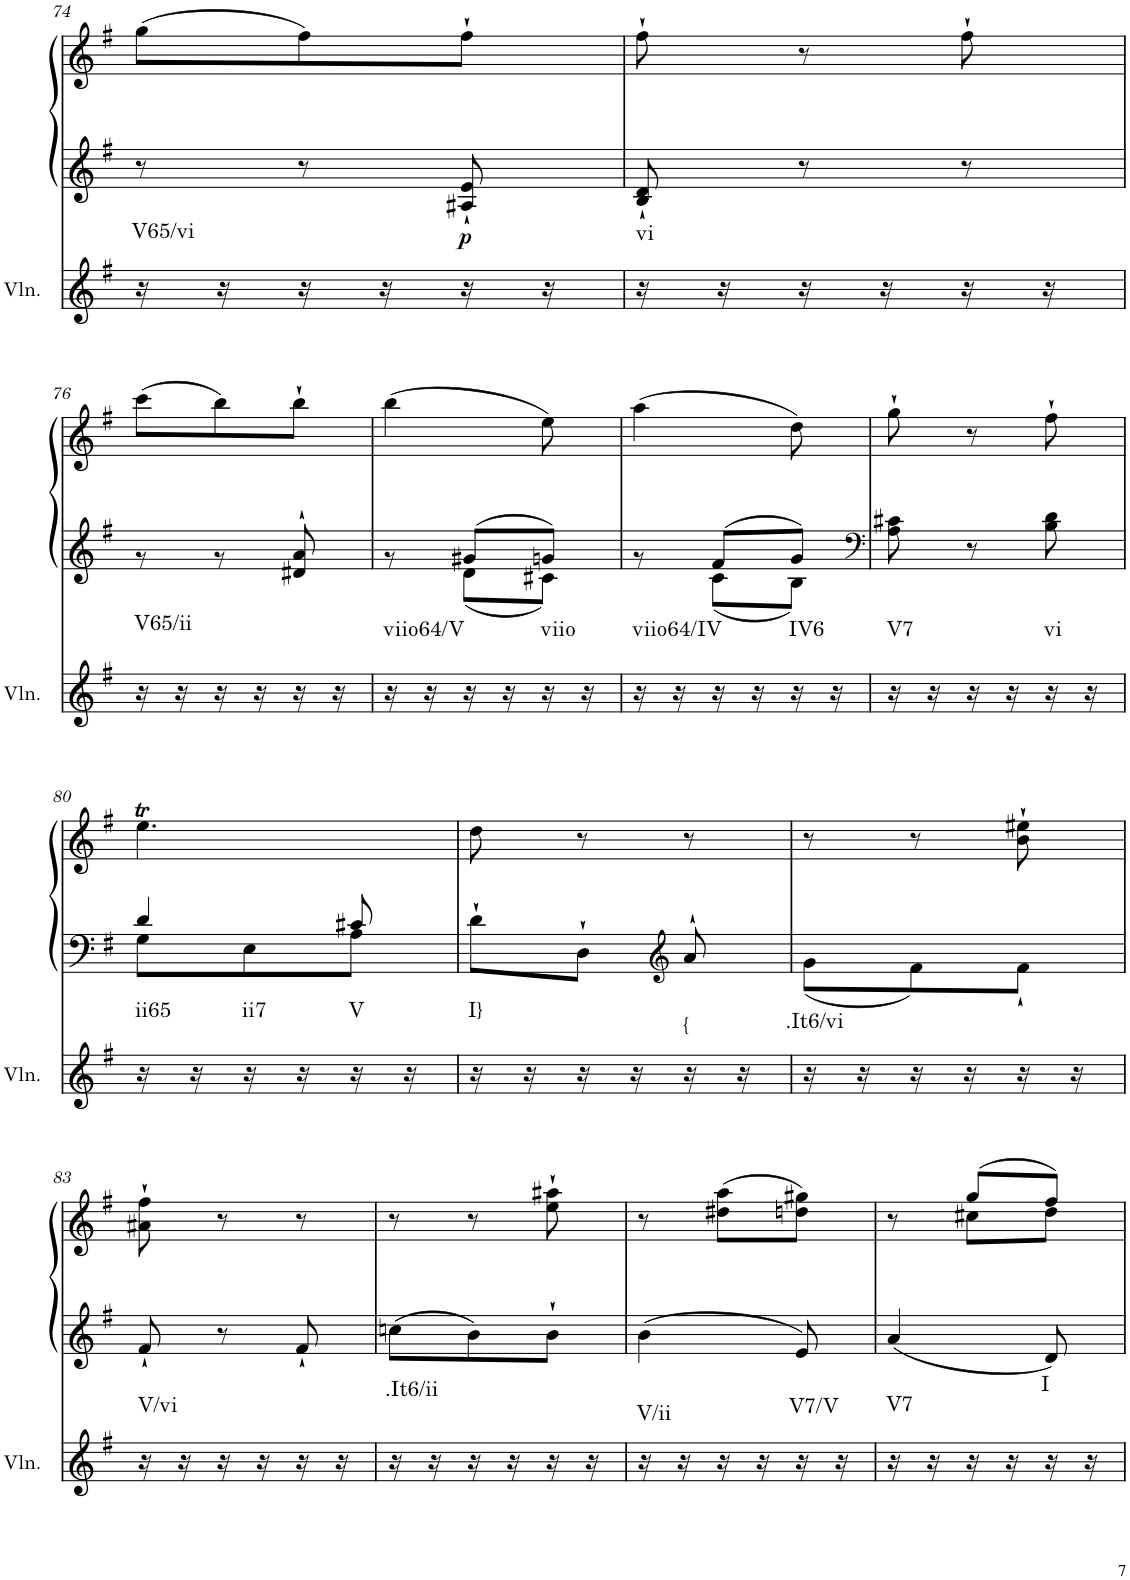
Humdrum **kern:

**kern	**harte	**kern	**kern	**dynam
*part2	*part2	*part1	*part1	*part1
*staff3	*	*staff2	*staff1	*staff1/2
*I"Violin	*	*I"Klavier linke Hand	*	*
*I'Vln.	*	*	*	*
!!LO:PB:g=z
*clefG2	*	*clefG2	*clefG2	*
*k[f#]	*	*k[f#]	*k[f#]	*
*M3/8	*	*M3/8	*M3/8	*
=74	=74	=74	=74	=74
!	!LO:H:kt=V65/vi	!	!	!
16r	N	8r	(8gg\L	.
16r	.	.	.	.
16r	.	8r	8ff#\)	.
16r	.	.	.	.
!	!	!	!	!LO:DY:b=2
16r	.	8A#X/` 8e/`	8ff#`\J	p
16r	.	.	.	.
=75	=75	=75	=75	=75
!	!LO:H:kt=vi	!	!	!
16r	N	8B/` 8d/`	8ff#`\	.
16r	.	.	.	.
16r	.	8r	8r	.
16r	.	.	.	.
16r	.	8r	8ff#`\	.
16r	.	.	.	.
!!LO:LB:g=z
=76	=76	=76	=76	=76
*	*	*^	*	*
!	!LO:H:kt=V65/ii	!	!	!	!
16r	N	4.ryy	8r	(8ccc\L	.
16r	.	.	.	.	.
16r	.	.	8r	8bb\)	.
16r	.	.	.	.	.
16r	.	.	8d#X/` 8a/`	8bb`\J	.
16r	.	.	.	.	.
=77	=77	=77	=77	=77	=77
!	!LO:H:kt=viio64/V	!	!	!	!
16r	N	8ryy	8r	(4bb\	.
16r	.	.	.	.	.
16r	.	8g#X/L	8d\L	.	.
16r	.	.	.	.	.
!	!LO:H:kt=viio	!	!	!	!
16r	N	8gn/J	8c#X\J	8ee\)	.
16r	.	.	.	.	.
=78	=78	=78	=78	=78	=78
!	!LO:H:kt=viio64/IV	!	!	!	!
16r	N	8ryy	8r	(4aa\	.
16r	.	.	.	.	.
16r	.	8f#/L	8c\L	.	.
16r	.	.	.	.	.
!	!LO:H:kt=IV6	!	!	!	!
16r	N	8g/J	8B\J	8dd\)	.
16r	.	.	.	.	.
*	*	*v	*v	*	*
=79	=79	=79	=79	=79
*	*	*clefF4	*	*
!	!LO:H:kt=V7	!	!	!
16r	N	8A\ 8c#X\	8gg`\	.
16r	.	.	.	.
16r	.	8r	8r	.
16r	.	.	.	.
!	!LO:H:kt=vi	!	!	!
16r	N	8B\ 8d\	8ff#`\	.
16r	.	.	.	.
!!LO:LB:g=z
=80	=80	=80	=80	=80
*	*	*^	*	*
!	!LO:H:kt=ii65	!	!	!	!
16r	N	4d/	8G\L	4.eeT\	.
16r	.	.	.	.	.
!	!LO:H:kt=ii7	!	!	!	!
16r	N	.	8E\	.	.
16r	.	.	.	.	.
!	!LO:H:kt=V	!	!	!	!
16r	N	8c#X/	8A\J	.	.
16r	.	.	.	.	.
=81	=81	=81	=81	=81	=81
!	!LO:H:kt=I}	!	!	!	!
16r	N	8d`\L	4ryy	8dd\	.
16r	.	.	.	.	.
16r	.	8D`\J	.	8r	.
16r	.	.	.	.	.
*	*	*clefG2	*	*	*
!	!LO:H:kt={	!	!	!	!
16r	N	8ryy	8a`/	8r	.
16r	.	.	.	.	.
=82	=82	=82	=82	=82	=82
!	!LO:H:kt=.It6/vi	!	!	!	!
16r	N	4.ryy	8g\L	8r	.
16r	.	.	.	.	.
16r	.	.	8f#\	8r	.
16r	.	.	.	.	.
16r	.	.	8f#`\J	8b\` 8ee#X\`	.
16r	.	.	.	.	.
*	*	*v	*v	*	*
!!LO:LB:g=z
=83	=83	=83	=83	=83
!	!LO:H:kt=V/vi	!	!	!
16r	N	8f#`/	8a#X\` 8ff#\`	.
16r	.	.	.	.
16r	.	8r	8r	.
16r	.	.	.	.
16r	.	8f#`/	8r	.
16r	.	.	.	.
=84	=84	=84	=84	=84
!	!LO:H:kt=.It6/ii	!	!	!
16r	N	8ccn\L	8r	.
16r	.	.	.	.
16r	.	8b\	8r	.
16r	.	.	.	.
16r	.	8b`\J	8ee\` 8aa#X\`	.
16r	.	.	.	.
=85	=85	=85	=85	=85
!	!LO:H:kt=V/ii	!	!	!
16r	N	4b\	8r	.
16r	.	.	.	.
16r	.	.	(8dd#X\ 8aa\L	.
16r	.	.	.	.
!	!LO:H:kt=V7/V	!	!	!
16r	N	8e/	8ddn\ 8gg#X\J)	.
16r	.	.	.	.
=86	=86	=86	=86	=86
*	*	*	*^	*
!	!LO:H:kt=V7	!	!	!	!
16r	N	4a/	8r	8ryy	.
16r	.	.	.	.	.
16r	.	.	(8gg/L	8cc#X\L	.
16r	.	.	.	.	.
!	!LO:H:kt=I	!	!	!	!
16r	N	8d/	8ff#/J)	8dd\J	.
16r	.	.	.	.	.
*	*	*	*v	*v	*
=	=	=	=	=
*-	*-	*-	*-	*-
